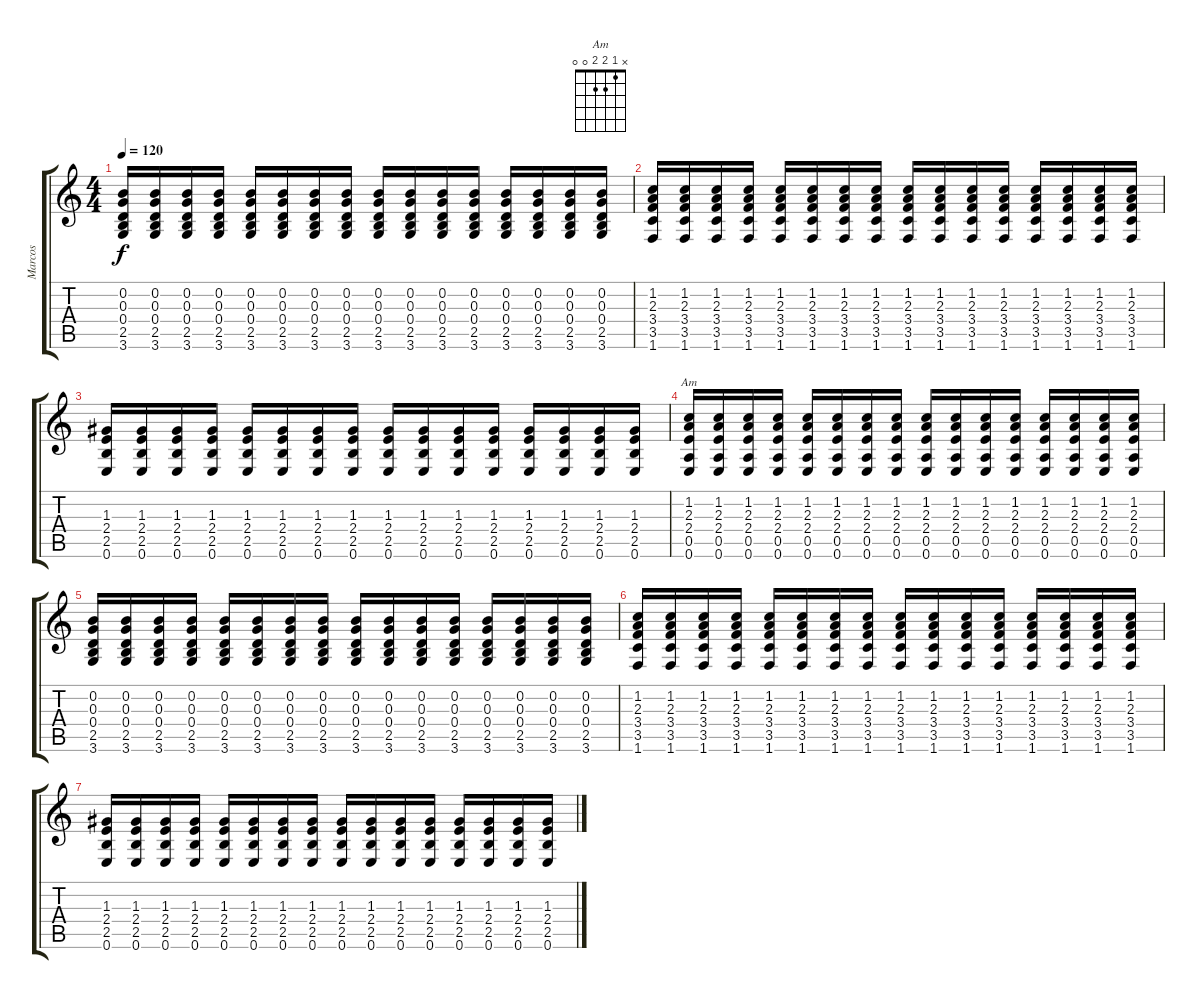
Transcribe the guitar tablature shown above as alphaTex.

\track ("Marcos" "Marcos") {instrument overdrivenguitar}
\staff {score tabs}
\tuning (E4 B3 G3 D3 A2 E2) {hide}
\chord ("Am" x 1 2 2 0 0)
\ts (4 4)
\tempo 120
\clef g2
\ks c
(0.2 0.3 0.4 2.5 3.6).16{dy f} (0.2 0.3 0.4 2.5 3.6).16 (0.2 0.3 0.4 2.5 3.6).16 (0.2 0.3 0.4 2.5 3.6).16 (0.2 0.3 0.4 2.5 3.6).16 (0.2 0.3 0.4 2.5 3.6).16 (0.2 0.3 0.4 2.5 3.6).16 (0.2 0.3 0.4 2.5 3.6).16 (0.2 0.3 0.4 2.5 3.6).16 (0.2 0.3 0.4 2.5 3.6).16 (0.2 0.3 0.4 2.5 3.6).16 (0.2 0.3 0.4 2.5 3.6).16 (0.2 0.3 0.4 2.5 3.6).16 (0.2 0.3 0.4 2.5 3.6).16 (0.2 0.3 0.4 2.5 3.6).16 (0.2 0.3 0.4 2.5 3.6).16 |
(1.2 2.3 3.4 3.5 1.6).16 (1.2 2.3 3.4 3.5 1.6).16 (1.2 2.3 3.4 3.5 1.6).16 (1.2 2.3 3.4 3.5 1.6).16 (1.2 2.3 3.4 3.5 1.6).16 (1.2 2.3 3.4 3.5 1.6).16 (1.2 2.3 3.4 3.5 1.6).16 (1.2 2.3 3.4 3.5 1.6).16 (1.2 2.3 3.4 3.5 1.6).16 (1.2 2.3 3.4 3.5 1.6).16 (1.2 2.3 3.4 3.5 1.6).16 (1.2 2.3 3.4 3.5 1.6).16 (1.2 2.3 3.4 3.5 1.6).16 (1.2 2.3 3.4 3.5 1.6).16 (1.2 2.3 3.4 3.5 1.6).16 (1.2 2.3 3.4 3.5 1.6).16 |
(1.3 2.4 2.5 0.6).16 (1.3 2.4 2.5 0.6).16 (1.3 2.4 2.5 0.6).16 (1.3 2.4 2.5 0.6).16 (1.3 2.4 2.5 0.6).16 (1.3 2.4 2.5 0.6).16 (1.3 2.4 2.5 0.6).16 (1.3 2.4 2.5 0.6).16 (1.3 2.4 2.5 0.6).16 (1.3 2.4 2.5 0.6).16 (1.3 2.4 2.5 0.6).16 (1.3 2.4 2.5 0.6).16 (1.3 2.4 2.5 0.6).16 (1.3 2.4 2.5 0.6).16 (1.3 2.4 2.5 0.6).16 (1.3 2.4 2.5 0.6).16 |
(1.2 2.3 2.4 0.5 0.6).16{ch "Am"} (1.2 2.3 2.4 0.5 0.6).16 (1.2 2.3 2.4 0.5 0.6).16 (1.2 2.3 2.4 0.5 0.6).16 (1.2 2.3 2.4 0.5 0.6).16 (1.2 2.3 2.4 0.5 0.6).16 (1.2 2.3 2.4 0.5 0.6).16 (1.2 2.3 2.4 0.5 0.6).16 (1.2 2.3 2.4 0.5 0.6).16 (1.2 2.3 2.4 0.5 0.6).16 (1.2 2.3 2.4 0.5 0.6).16 (1.2 2.3 2.4 0.5 0.6).16 (1.2 2.3 2.4 0.5 0.6).16 (1.2 2.3 2.4 0.5 0.6).16 (1.2 2.3 2.4 0.5 0.6).16 (1.2 2.3 2.4 0.5 0.6).16 |
(0.2 0.3 0.4 2.5 3.6).16 (0.2 0.3 0.4 2.5 3.6).16 (0.2 0.3 0.4 2.5 3.6).16 (0.2 0.3 0.4 2.5 3.6).16 (0.2 0.3 0.4 2.5 3.6).16 (0.2 0.3 0.4 2.5 3.6).16 (0.2 0.3 0.4 2.5 3.6).16 (0.2 0.3 0.4 2.5 3.6).16 (0.2 0.3 0.4 2.5 3.6).16 (0.2 0.3 0.4 2.5 3.6).16 (0.2 0.3 0.4 2.5 3.6).16 (0.2 0.3 0.4 2.5 3.6).16 (0.2 0.3 0.4 2.5 3.6).16 (0.2 0.3 0.4 2.5 3.6).16 (0.2 0.3 0.4 2.5 3.6).16 (0.2 0.3 0.4 2.5 3.6).16 |
(1.2 2.3 3.4 3.5 1.6).16 (1.2 2.3 3.4 3.5 1.6).16 (1.2 2.3 3.4 3.5 1.6).16 (1.2 2.3 3.4 3.5 1.6).16 (1.2 2.3 3.4 3.5 1.6).16 (1.2 2.3 3.4 3.5 1.6).16 (1.2 2.3 3.4 3.5 1.6).16 (1.2 2.3 3.4 3.5 1.6).16 (1.2 2.3 3.4 3.5 1.6).16 (1.2 2.3 3.4 3.5 1.6).16 (1.2 2.3 3.4 3.5 1.6).16 (1.2 2.3 3.4 3.5 1.6).16 (1.2 2.3 3.4 3.5 1.6).16 (1.2 2.3 3.4 3.5 1.6).16 (1.2 2.3 3.4 3.5 1.6).16 (1.2 2.3 3.4 3.5 1.6).16 |
(1.3 2.4 2.5 0.6).16 (1.3 2.4 2.5 0.6).16 (1.3 2.4 2.5 0.6).16 (1.3 2.4 2.5 0.6).16 (1.3 2.4 2.5 0.6).16 (1.3 2.4 2.5 0.6).16 (1.3 2.4 2.5 0.6).16 (1.3 2.4 2.5 0.6).16 (1.3 2.4 2.5 0.6).16 (1.3 2.4 2.5 0.6).16 (1.3 2.4 2.5 0.6).16 (1.3 2.4 2.5 0.6).16 (1.3 2.4 2.5 0.6).16 (1.3 2.4 2.5 0.6).16 (1.3 2.4 2.5 0.6).16 (1.3 2.4 2.5 0.6).16
